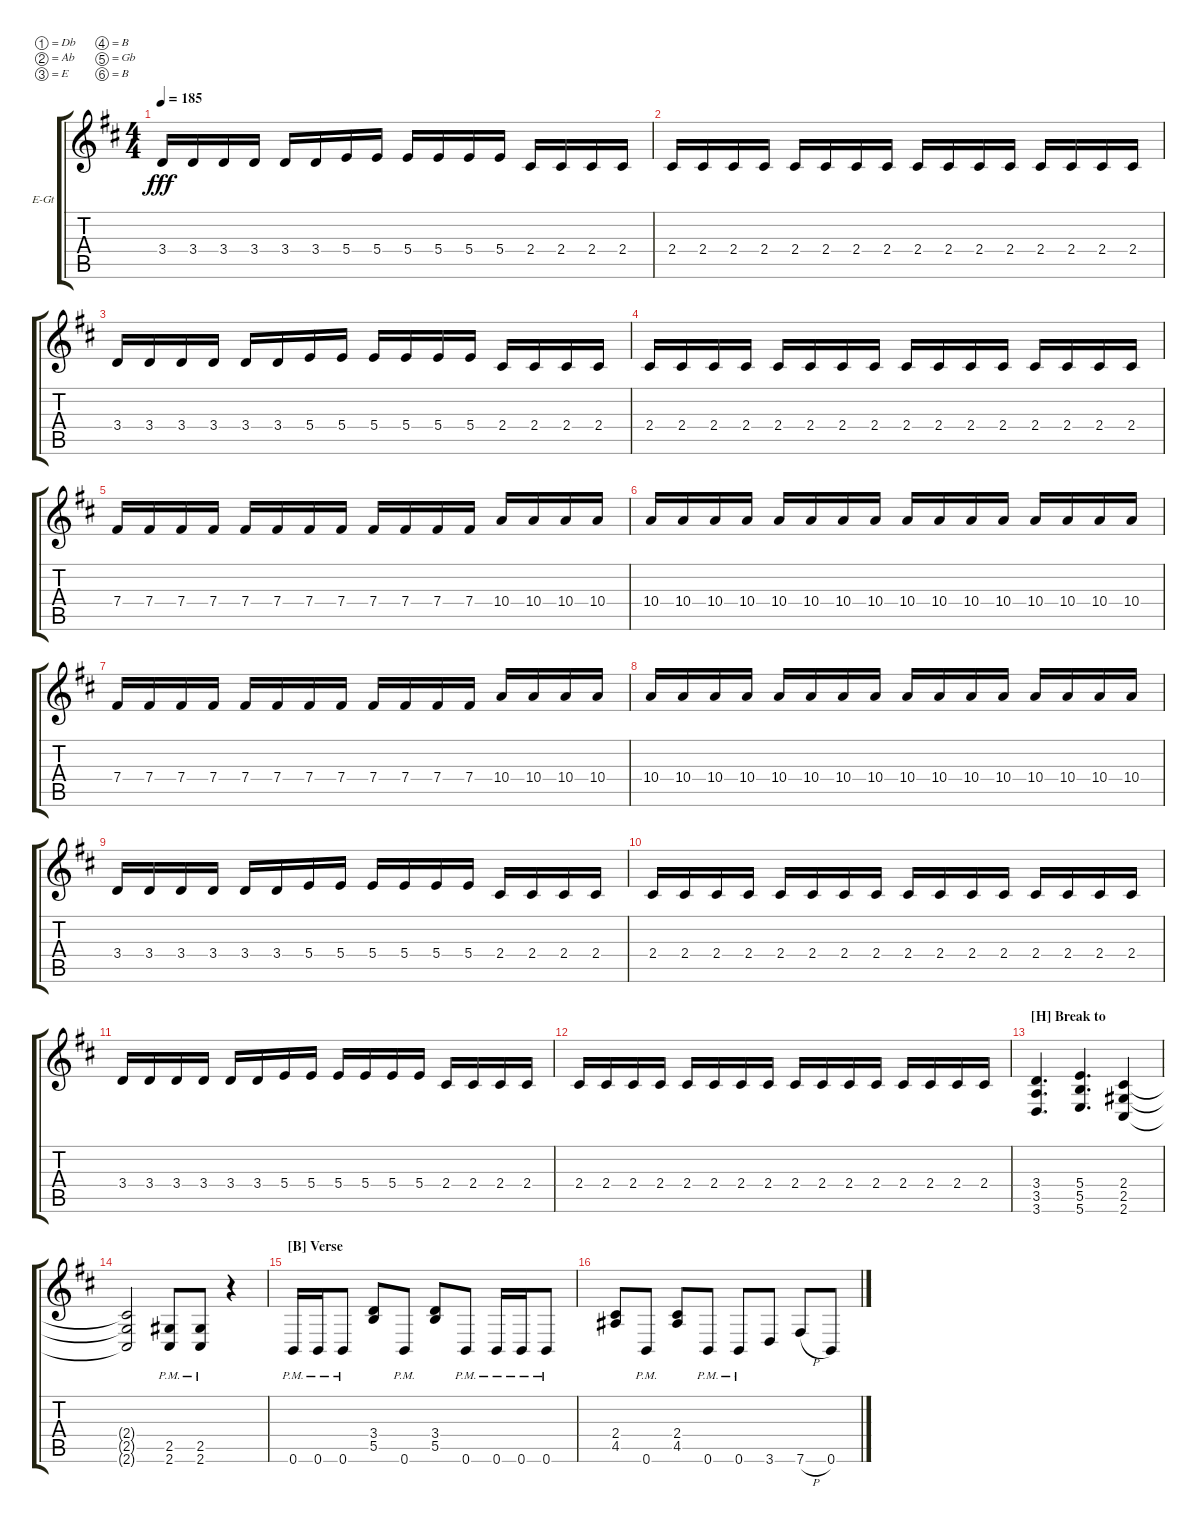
\defaultSystemsLayout 4
\bracketExtendMode groupsimilarinstruments
\firstSystemTrackNameOrientation horizontal
\otherSystemsTrackNameOrientation horizontal
\track ("Electric Guitar" "E-Gt") {instrument distortionguitar}
\staff {score tabs}
\tuning (Db4 Ab3 E3 B2 Gb2 B1)
\ts (4 4)
\tempo 185
\clef g2
\ks bminor
3.4.16{dy fff} 3.4.16 3.4.16 3.4.16 3.4.16 3.4.16 5.4.16 5.4.16 5.4.16 5.4.16 5.4.16 5.4.16 2.4.16 2.4.16 2.4.16 2.4.16 |
2.4.16 2.4.16 2.4.16 2.4.16 2.4.16 2.4.16 2.4.16 2.4.16 2.4.16 2.4.16 2.4.16 2.4.16 2.4.16 2.4.16 2.4.16 2.4.16 |
3.4.16 3.4.16 3.4.16 3.4.16 3.4.16 3.4.16 5.4.16 5.4.16 5.4.16 5.4.16 5.4.16 5.4.16 2.4.16 2.4.16 2.4.16 2.4.16 |
2.4.16 2.4.16 2.4.16 2.4.16 2.4.16 2.4.16 2.4.16 2.4.16 2.4.16 2.4.16 2.4.16 2.4.16 2.4.16 2.4.16 2.4.16 2.4.16 |
7.4.16 7.4.16 7.4.16 7.4.16 7.4.16 7.4.16 7.4.16 7.4.16 7.4.16 7.4.16 7.4.16 7.4.16 10.4.16 10.4.16 10.4.16 10.4.16 |
10.4.16 10.4.16 10.4.16 10.4.16 10.4.16 10.4.16 10.4.16 10.4.16 10.4.16 10.4.16 10.4.16 10.4.16 10.4.16 10.4.16 10.4.16 10.4.16 |
7.4.16 7.4.16 7.4.16 7.4.16 7.4.16 7.4.16 7.4.16 7.4.16 7.4.16 7.4.16 7.4.16 7.4.16 10.4.16 10.4.16 10.4.16 10.4.16 |
10.4.16 10.4.16 10.4.16 10.4.16 10.4.16 10.4.16 10.4.16 10.4.16 10.4.16 10.4.16 10.4.16 10.4.16 10.4.16 10.4.16 10.4.16 10.4.16 |
3.4.16 3.4.16 3.4.16 3.4.16 3.4.16 3.4.16 5.4.16 5.4.16 5.4.16 5.4.16 5.4.16 5.4.16 2.4.16 2.4.16 2.4.16 2.4.16 |
2.4.16 2.4.16 2.4.16 2.4.16 2.4.16 2.4.16 2.4.16 2.4.16 2.4.16 2.4.16 2.4.16 2.4.16 2.4.16 2.4.16 2.4.16 2.4.16 |
3.4.16 3.4.16 3.4.16 3.4.16 3.4.16 3.4.16 5.4.16 5.4.16 5.4.16 5.4.16 5.4.16 5.4.16 2.4.16 2.4.16 2.4.16 2.4.16 |
2.4.16 2.4.16 2.4.16 2.4.16 2.4.16 2.4.16 2.4.16 2.4.16 2.4.16 2.4.16 2.4.16 2.4.16 2.4.16 2.4.16 2.4.16 2.4.16 |
\section ("H" "Break to ")
(3.4 3.5 3.6).4{d} (5.6 5.5 5.4).4{d} (2.4 2.5 2.6).4 |
(2.6{t} 2.5{t} 2.4{t}).2 (2.6{pm} 2.5{pm}).8 (2.6{pm} 2.5{pm}).8 r.4 |
\section ("B" "Verse")
0.6{pm}.16 0.6{pm}.16 0.6{pm}.8 (5.5 3.4).8 0.6{pm}.8 (5.5 3.4).8 0.6{pm}.8 0.6{pm}.16 0.6{pm}.16 0.6{pm}.8 |
(2.4 4.5).8 0.6{pm}.8 (2.4 4.5).8 0.6{pm}.8 0.6{pm}.8 3.6.8 7.6{h}.8 0.6.8
